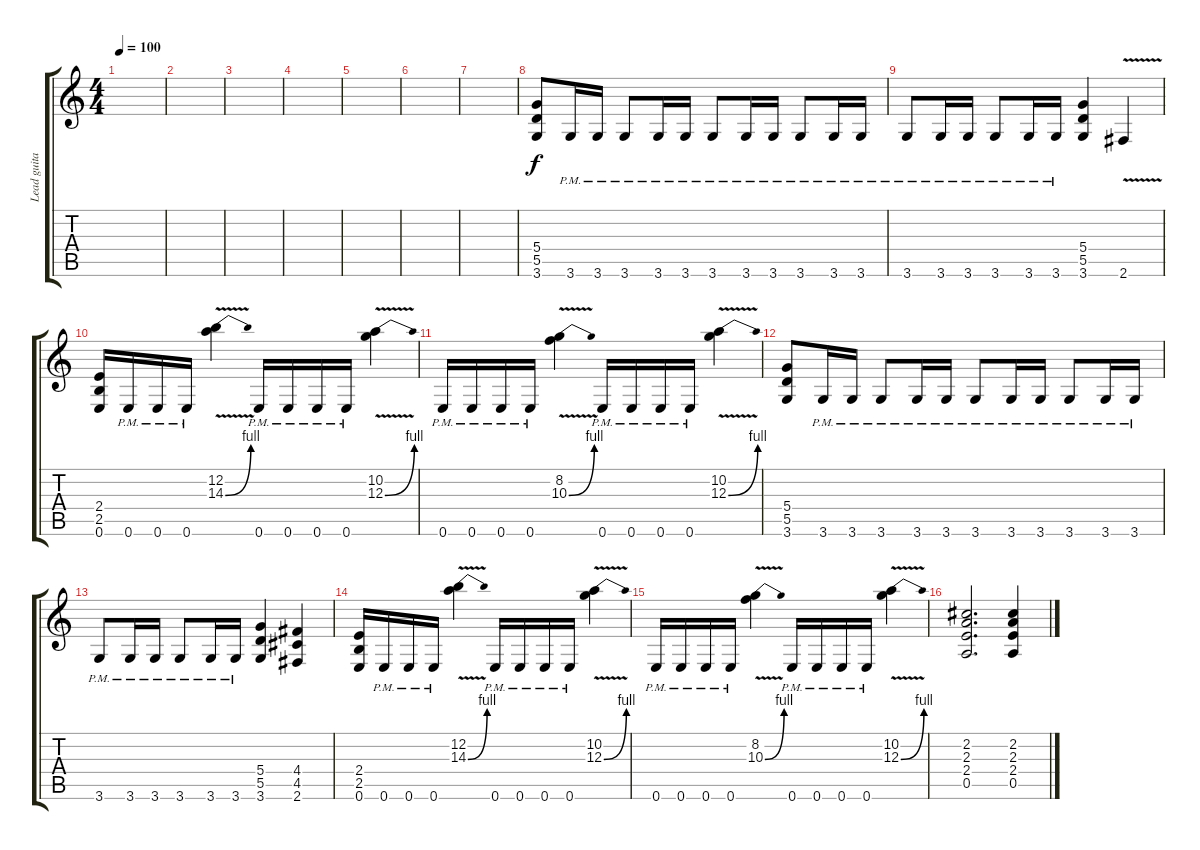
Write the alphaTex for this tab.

\track ("Lead guitar" "Lead guita") {instrument distortionguitar}
\staff {score tabs}
\tuning (E4 B3 G3 D3 A2 E2) {hide}
\ts (4 4)
\tempo 100
\clef g2
\ks c
|
|
|
|
|
|
|
(5.4 5.5 3.6).8 3.6{pm}.16 3.6{pm}.16 3.6{pm}.8 3.6{pm}.16 3.6{pm}.16 3.6{pm}.8 3.6{pm}.16 3.6{pm}.16 3.6{pm}.8 3.6{pm}.16 3.6{pm}.16 |
3.6{pm}.8 3.6{pm}.16 3.6{pm}.16 3.6{pm}.8 3.6{pm}.16 3.6{pm}.16 (5.4 5.5 3.6).4 2.6{v}.4 |
(2.4 2.5 0.6).16 0.6{pm}.16 0.6{pm}.16 0.6{pm}.16 (12.2 14.3{be (bend 0 0 60 4) v}).4 0.6{pm}.16 0.6{pm}.16 0.6{pm}.16 0.6{pm}.16 (10.2 12.3{be (bend 0 0 60 4) v}).4 |
0.6{pm}.16 0.6{pm}.16 0.6{pm}.16 0.6{pm}.16 (8.2 10.3{be (bend 0 0 60 4) v}).4 0.6{pm}.16 0.6{pm}.16 0.6{pm}.16 0.6{pm}.16 (10.2 12.3{be (bend 0 0 60 4) v}).4 |
(5.4 5.5 3.6).8 3.6{pm}.16 3.6{pm}.16 3.6{pm}.8 3.6{pm}.16 3.6{pm}.16 3.6{pm}.8 3.6{pm}.16 3.6{pm}.16 3.6{pm}.8 3.6{pm}.16 3.6{pm}.16 |
3.6{pm}.8 3.6{pm}.16 3.6{pm}.16 3.6{pm}.8 3.6{pm}.16 3.6{pm}.16 (5.4 5.5 3.6).4 (4.4 4.5 2.6).4 |
(2.4 2.5 0.6).16 0.6{pm}.16 0.6{pm}.16 0.6{pm}.16 (12.2 14.3{be (bend 0 0 60 4) v}).4 0.6{pm}.16 0.6{pm}.16 0.6{pm}.16 0.6{pm}.16 (10.2 12.3{be (bend 0 0 60 4) v}).4 |
0.6{pm}.16 0.6{pm}.16 0.6{pm}.16 0.6{pm}.16 (8.2 10.3{be (bend 0 0 60 4) v}).4 0.6{pm}.16 0.6{pm}.16 0.6{pm}.16 0.6{pm}.16 (10.2 12.3{be (bend 0 0 60 4) v}).4 |
(2.2 2.3 2.4 0.5).2{d} (2.2 2.3 2.4 0.5).4
